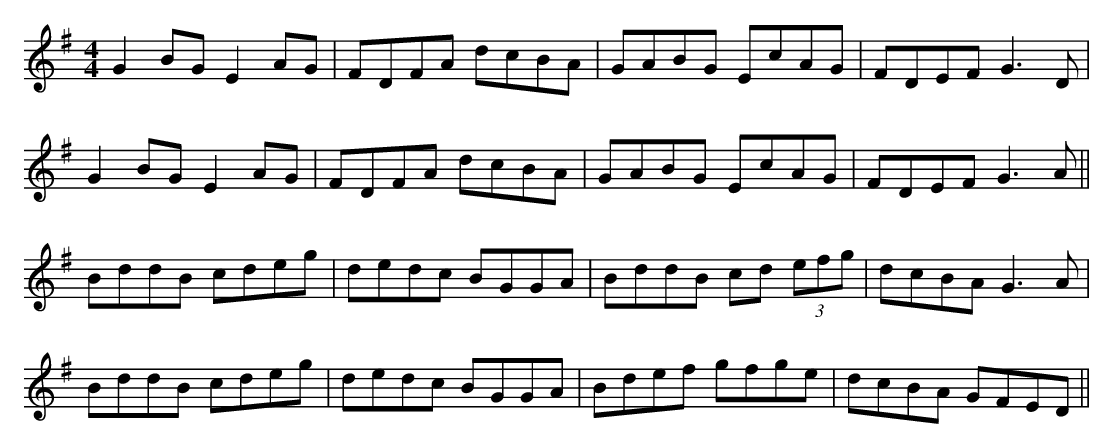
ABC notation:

X:1
M:4/4
K:G
G2 BG E2 AG|FDFA dcBA|GABG EcAG|FDEF G3D|
G2 BG E2 AG|FDFA dcBA|GABG EcAG|FDEF G3 A||
BddB cdeg|dedc BGGA|BddB cd (3efg|dcBA G3 A|
BddB cdeg|dedc BGGA|Bdef gfge|dcBA GFED||
